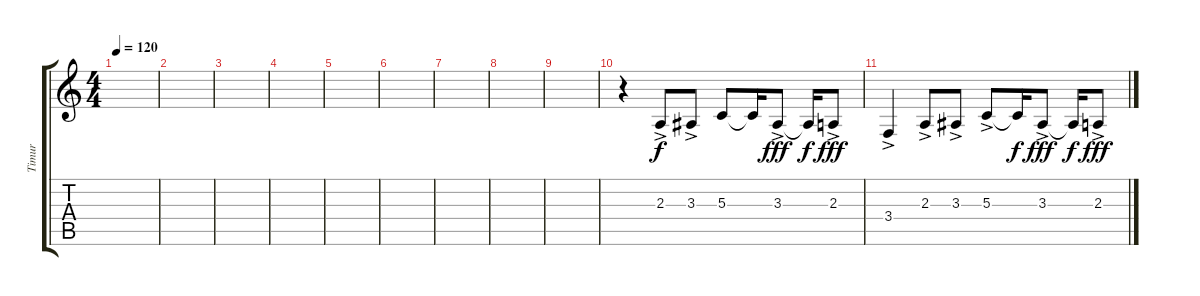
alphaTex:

\track ("Timur" "Timur") {instrument trombone}
\staff {score tabs}
\tuning (E4 B3 G3 D3 A2 E2) {hide}
\ts (4 4)
\tempo 120
\clef g2
\ks c
|
|
|
|
|
|
|
|
|
r.4 2.3{ac}.8 3.3{ac}.8 5.3.8{dy f} 5.3{t}.16 3.3{ac}.8{dy fff} 3.3{t}.16{dy f} 2.3{ac}.8{dy fff} |
3.4{ac}.4 2.3{ac}.8 3.3{ac}.8 5.3{ac}.8 5.3{t}.16{dy f} 3.3{ac}.8{dy fff} 3.3{t}.16{dy f} 2.3{ac}.8{dy fff}
